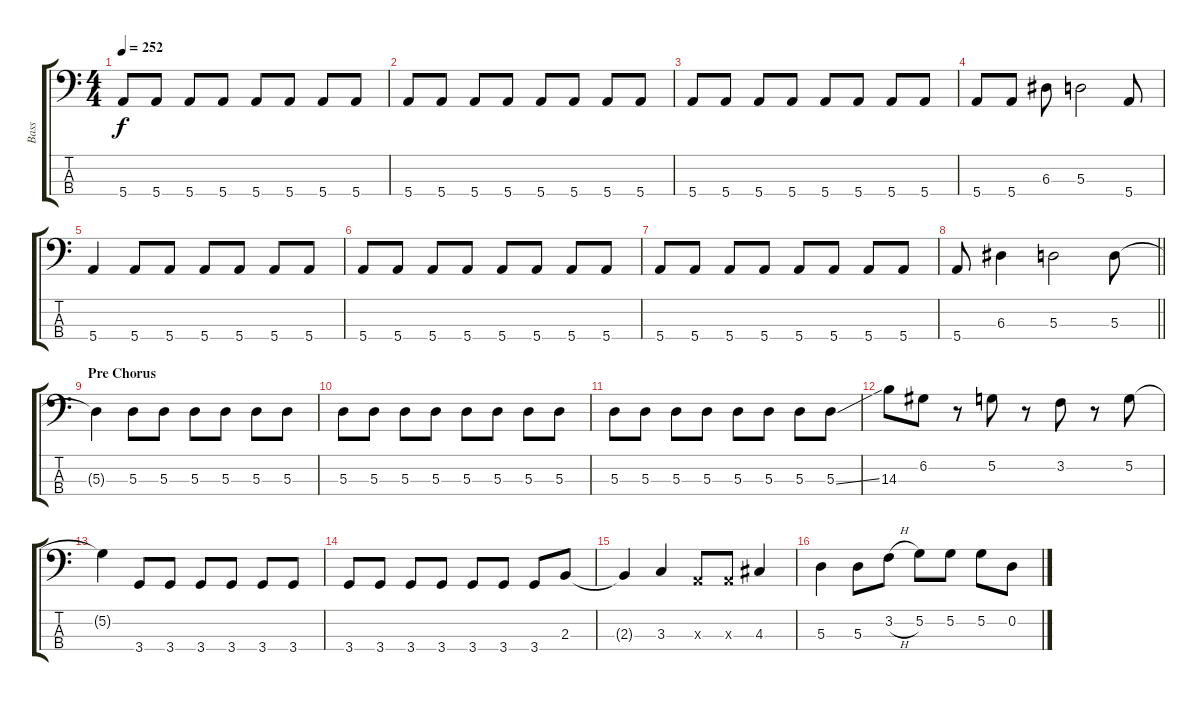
\track ("Bass" "Bass") {instrument electricbassfinger}
\staff {score tabs}
\tuning (G2 D2 A1 E1) {hide}
\ts (4 4)
\tempo 252
\clef f4
\ks c
5.4{t}.8{dy f} 5.4.8 5.4.8 5.4.8 5.4.8 5.4.8 5.4.8 5.4.8 |
5.4.8 5.4.8 5.4.8 5.4.8 5.4.8 5.4.8 5.4.8 5.4.8 |
5.4.8 5.4.8 5.4.8 5.4.8 5.4.8 5.4.8 5.4.8 5.4.8 |
5.4.8 5.4.8 6.3.8 5.3.2 5.4.8 |
5.4.4 5.4.8 5.4.8 5.4.8 5.4.8 5.4.8 5.4.8 |
5.4.8 5.4.8 5.4.8 5.4.8 5.4.8 5.4.8 5.4.8 5.4.8 |
5.4.8 5.4.8 5.4.8 5.4.8 5.4.8 5.4.8 5.4.8 5.4.8 |
\barLineRight lightlight
5.4.8 6.3.4 5.3.2 5.3.8 |
\section ("" "Pre Chorus")
5.3{t}.4 5.3.8 5.3.8 5.3.8 5.3.8 5.3.8 5.3.8 |
5.3.8 5.3.8 5.3.8 5.3.8 5.3.8 5.3.8 5.3.8 5.3.8 |
5.3.8 5.3.8 5.3.8 5.3.8 5.3.8 5.3.8 5.3.8 5.3{ss}.8 |
14.3.8 6.2.8 r.8 5.2.8 r.8 3.2.8 r.8 5.2.8 |
5.2{t}.4 3.4.8 3.4.8 3.4.8 3.4.8 3.4.8 3.4.8 |
3.4.8 3.4.8 3.4.8 3.4.8 3.4.8 3.4.8 3.4.8 2.3.8 |
2.3{t}.4 3.3.4 0.3{x}.8 0.3{x}.8 4.3.4 |
5.3.4 5.3.8 3.2{h}.8 5.2.8 5.2.8 5.2.8 0.2.8
